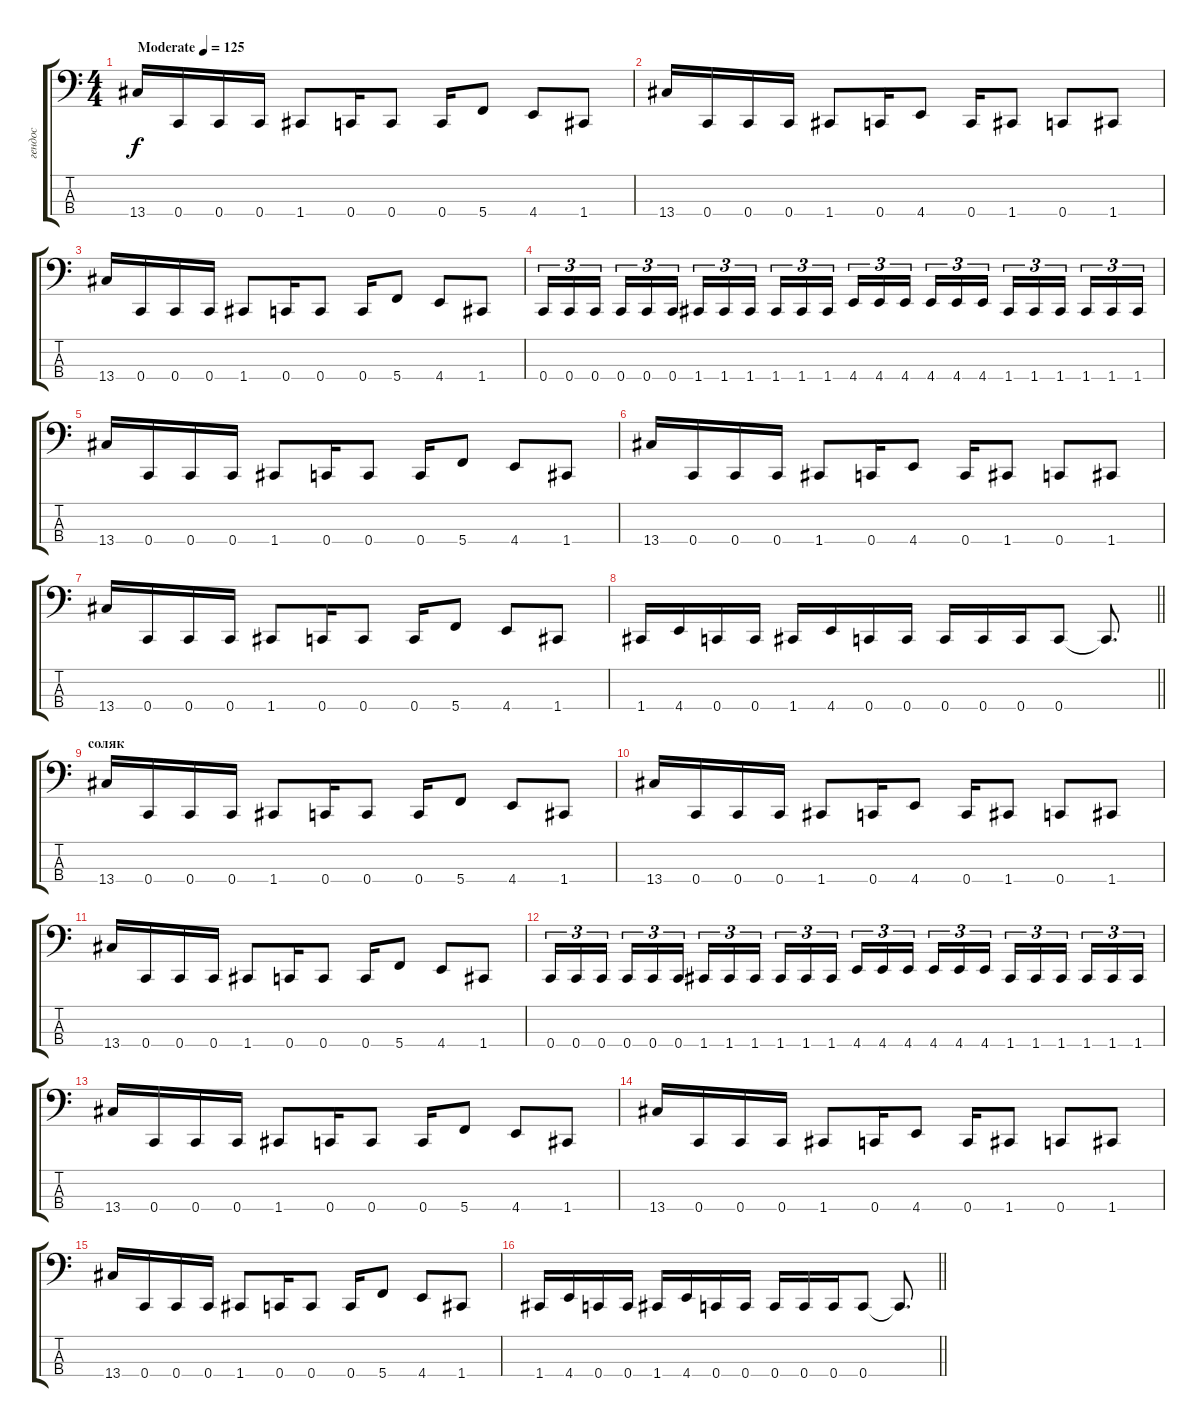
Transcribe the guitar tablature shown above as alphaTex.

\track ("гендос" "гендос") {instrument electricbasspick}
\staff {score tabs}
\tuning (F2 C2 G1 C1) {hide}
\ts (4 4)
\tempo (125 "Moderate")
\clef f4
\ks c
13.4.16{dy f instrument electricbasspick} 0.4.16 0.4.16 0.4.16 1.4.8 0.4.16 0.4.8 0.4.16 5.4.8 4.4.8 1.4.8 |
13.4.16 0.4.16 0.4.16 0.4.16 1.4.8 0.4.16 4.4.8 0.4.16 1.4.8 0.4.8 1.4.8 |
13.4.16 0.4.16 0.4.16 0.4.16 1.4.8 0.4.16 0.4.8 0.4.16 5.4.8 4.4.8 1.4.8 |
0.4.16{tu (3 2)} 0.4.16{tu (3 2)} 0.4.16{tu (3 2) beam splitsecondary} 0.4.16{tu (3 2)} 0.4.16{tu (3 2)} 0.4.16{tu (3 2)} 1.4.16{tu (3 2)} 1.4.16{tu (3 2)} 1.4.16{tu (3 2) beam splitsecondary} 1.4.16{tu (3 2)} 1.4.16{tu (3 2)} 1.4.16{tu (3 2)} 4.4.16{tu (3 2)} 4.4.16{tu (3 2)} 4.4.16{tu (3 2) beam splitsecondary} 4.4.16{tu (3 2)} 4.4.16{tu (3 2)} 4.4.16{tu (3 2)} 1.4.16{tu (3 2)} 1.4.16{tu (3 2)} 1.4.16{tu (3 2) beam splitsecondary} 1.4.16{tu (3 2)} 1.4.16{tu (3 2)} 1.4.16{tu (3 2)} |
13.4.16 0.4.16 0.4.16 0.4.16 1.4.8 0.4.16 0.4.8 0.4.16 5.4.8 4.4.8 1.4.8 |
13.4.16 0.4.16 0.4.16 0.4.16 1.4.8 0.4.16 4.4.8 0.4.16 1.4.8 0.4.8 1.4.8 |
13.4.16 0.4.16 0.4.16 0.4.16 1.4.8 0.4.16 0.4.8 0.4.16 5.4.8 4.4.8 1.4.8 |
\barLineRight lightlight
1.4.16 4.4.16 0.4.16 0.4.16 1.4.16 4.4.16 0.4.16 0.4.16 0.4.16 0.4.16 0.4.16 0.4.8 0.4{t}.8{d} |
\section ("" "соляк")
13.4.16 0.4.16 0.4.16 0.4.16 1.4.8 0.4.16 0.4.8 0.4.16 5.4.8 4.4.8 1.4.8 |
13.4.16 0.4.16 0.4.16 0.4.16 1.4.8 0.4.16 4.4.8 0.4.16 1.4.8 0.4.8 1.4.8 |
13.4.16 0.4.16 0.4.16 0.4.16 1.4.8 0.4.16 0.4.8 0.4.16 5.4.8 4.4.8 1.4.8 |
0.4.16{tu (3 2)} 0.4.16{tu (3 2)} 0.4.16{tu (3 2) beam splitsecondary} 0.4.16{tu (3 2)} 0.4.16{tu (3 2)} 0.4.16{tu (3 2)} 1.4.16{tu (3 2)} 1.4.16{tu (3 2)} 1.4.16{tu (3 2) beam splitsecondary} 1.4.16{tu (3 2)} 1.4.16{tu (3 2)} 1.4.16{tu (3 2)} 4.4.16{tu (3 2)} 4.4.16{tu (3 2)} 4.4.16{tu (3 2) beam splitsecondary} 4.4.16{tu (3 2)} 4.4.16{tu (3 2)} 4.4.16{tu (3 2)} 1.4.16{tu (3 2)} 1.4.16{tu (3 2)} 1.4.16{tu (3 2) beam splitsecondary} 1.4.16{tu (3 2)} 1.4.16{tu (3 2)} 1.4.16{tu (3 2)} |
13.4.16 0.4.16 0.4.16 0.4.16 1.4.8 0.4.16 0.4.8 0.4.16 5.4.8 4.4.8 1.4.8 |
13.4.16 0.4.16 0.4.16 0.4.16 1.4.8 0.4.16 4.4.8 0.4.16 1.4.8 0.4.8 1.4.8 |
13.4.16 0.4.16 0.4.16 0.4.16 1.4.8 0.4.16 0.4.8 0.4.16 5.4.8 4.4.8 1.4.8 |
\barLineRight lightlight
1.4.16 4.4.16 0.4.16 0.4.16 1.4.16 4.4.16 0.4.16 0.4.16 0.4.16 0.4.16 0.4.16 0.4.8 0.4{t}.8{d}
